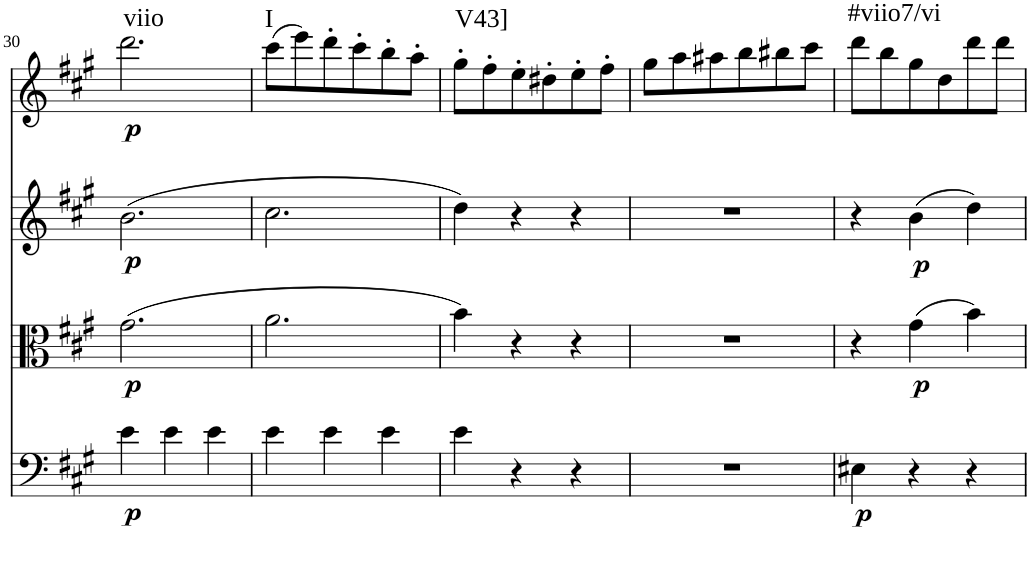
**kern	**dynam	**kern	**dynam	**kern	**dynam	**kern	**dynam	**harte
*part4	*part4	*part3	*part3	*part2	*part2	*part1	*part1	*part1
*staff4	*staff4	*staff3	*staff3	*staff2	*staff2	*staff1	*staff1	*
*I"Violoncello	*	*I"Viola	*	*I"Violin 2	*	*I"Violin 1	*	*
*I'Vc	*	*I'Vla	*	*I'Vln	*	*I'Vln	*	*
!!LO:PB:g=z
*clefF4	*	*clefC3	*	*clefG2	*	*clefG2	*	*
*k[f#c#g#]	*	*k[f#c#g#]	*	*k[f#c#g#]	*	*k[f#c#g#]	*	*
*M3/4	*	*M3/4	*	*M3/4	*	*M3/4	*	*
=30	=30	=30	=30	=30	=30	=30	=30	=30
!	!LO:DY:b	!	!LO:DY:b	!	!LO:DY:b	!	!LO:DY:b	!LO:H:kt=viio
4e\	p	(2.g#\	p	(2.b\	p	2.ddd\	p	N
4e\	.	.	.	.	.	.	.	.
4e\	.	.	.	.	.	.	.	.
=31	=31	=31	=31	=31	=31	=31	=31	=31
!	!	!	!	!	!	!	!	!LO:H:kt=I
4e\	.	2.a\	.	2.cc#\	.	(8ccc#\L	.	N
.	.	.	.	.	.	8eee\)	.	.
4e\	.	.	.	.	.	8ddd'\	.	.
.	.	.	.	.	.	8ccc#'\	.	.
4e\	.	.	.	.	.	8bb'\	.	.
.	.	.	.	.	.	8aa'\J	.	.
=32	=32	=32	=32	=32	=32	=32	=32	=32
!	!	!	!	!	!	!	!	!LO:H:kt=V43]
4e\	.	4b\)	.	4dd\)	.	8gg#'\L	.	N
.	.	.	.	.	.	8ff#'\	.	.
4r	.	4r	.	4r	.	8ee'\	.	.
.	.	.	.	.	.	8dd#X'\	.	.
4r	.	4r	.	4r	.	8ee'\	.	.
.	.	.	.	.	.	8ff#'\J	.	.
=33	=33	=33	=33	=33	=33	=33	=33	=33
2.r	.	2.r	.	2.r	.	8gg#\L	.	.
.	.	.	.	.	.	8aa\	.	.
.	.	.	.	.	.	8aa#X\	.	.
.	.	.	.	.	.	8bb\	.	.
.	.	.	.	.	.	8bb#X\	.	.
.	.	.	.	.	.	8ccc#\J	.	.
=34	=34	=34	=34	=34	=34	=34	=34	=34
!	!LO:DY:b	!	!	!	!	!	!	!LO:H:kt=#viio7/vi
4E#X\	p	4r	.	4r	.	8ddd\L	.	N
.	.	.	.	.	.	8bb\	.	.
!	!	!	!LO:DY:b	!	!LO:DY:b	!	!	!
4r	.	(4g#\	p	(4b\	p	8gg#\	.	.
.	.	.	.	.	.	8dd\	.	.
4r	.	4b\)	.	4dd\)	.	8ddd\	.	.
.	.	.	.	.	.	8ddd\J	.	.
=	=	=	=	=	=	=	=	=
*-	*-	*-	*-	*-	*-	*-	*-	*-
